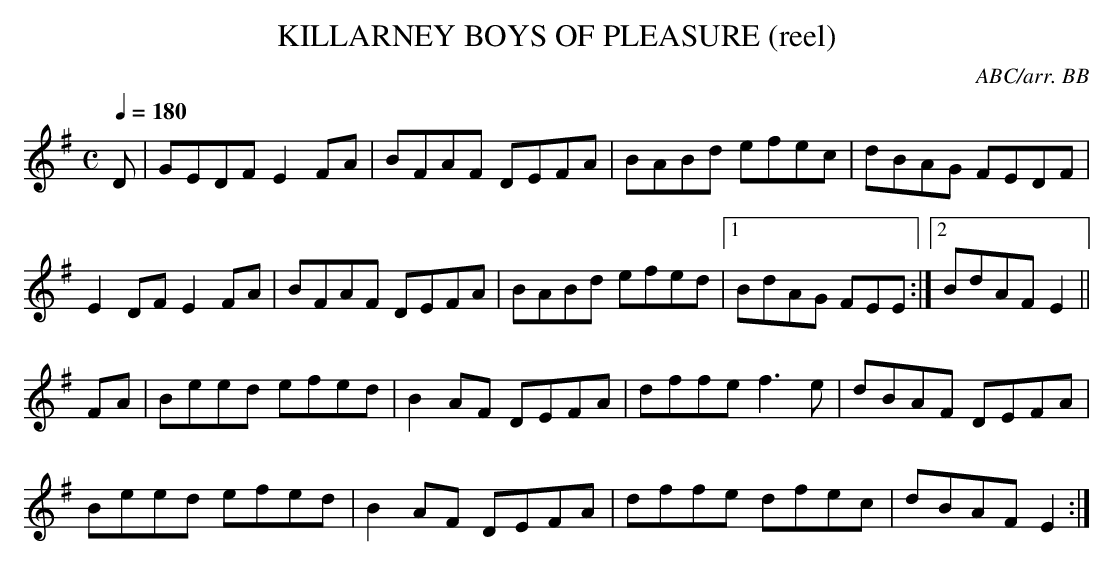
X:1
T:KILLARNEY BOYS OF PLEASURE (reel)
C:ABC/arr. BB
M:C
L:1/8
Q:1/4=180
K:G
D|GEDF E2FA|BFAF DEFA|BABd efec|dBAG FEDF|
E2DF E2FA|BFAF DEFA|BABd efed|1 BdAG FEE:|\
[2 BdAF E2||
FA|Beed efed|B2AF DEFA|dffe f3e|dBAF DEFA|
Beed efed|B2AF DEFA|dffe dfec|dBAF E2:|
